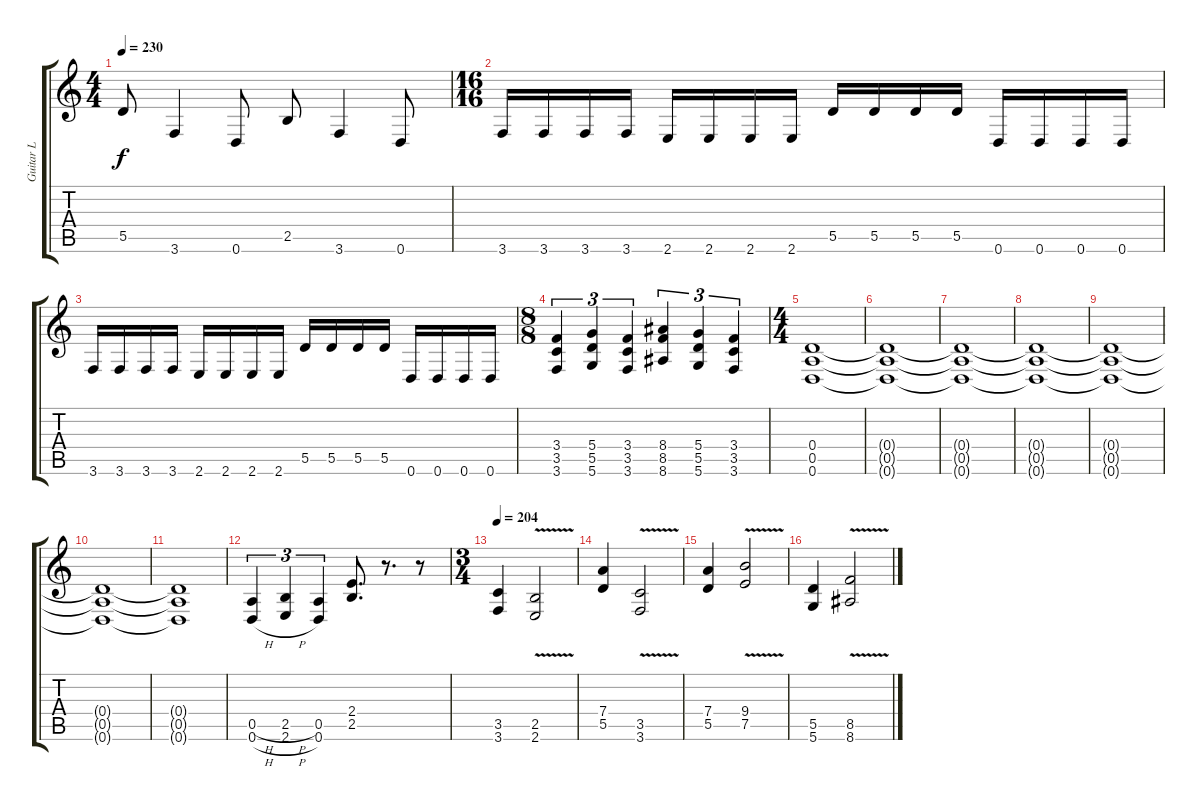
\track ("Guitar L" "Guitar L") {instrument distortionguitar}
\staff {score tabs}
\tuning (E4 B3 G3 D3 A2 D2) {hide}
\ts (4 4)
\tempo 230
\clef g2
\ks c
5.5.8{dy f} 3.6.4 0.6.8 2.5.8 3.6.4 0.6.8 |
\ts (16 16)
3.6.16 3.6.16 3.6.16 3.6.16 2.6.16 2.6.16 2.6.16 2.6.16 5.5.16 5.5.16 5.5.16 5.5.16 0.6.16 0.6.16 0.6.16 0.6.16 |
3.6.16 3.6.16 3.6.16 3.6.16 2.6.16 2.6.16 2.6.16 2.6.16 5.5.16 5.5.16 5.5.16 5.5.16 0.6.16 0.6.16 0.6.16 0.6.16 |
\ts (8 8)
(3.4 3.5 3.6).4{tu (3 2)} (5.4 5.5 5.6).4{tu (3 2)} (3.4 3.5 3.6).4{tu (3 2)} (8.4 8.5 8.6).4{tu (3 2)} (5.4 5.5 5.6).4{tu (3 2)} (3.4 3.5 3.6).4{tu (3 2)} |
\ts (4 4)
(0.4 0.5 0.6).1 |
(0.4{t} 0.5{t} 0.6{t}).1 |
(0.4{t} 0.5{t} 0.6{t}).1 |
(0.4{t} 0.5{t} 0.6{t}).1 |
(0.4{t} 0.5{t} 0.6{t}).1 |
(0.4{t} 0.5{t} 0.6{t}).1 |
(0.4{t} 0.5{t} 0.6{t}).1 |
(0.5{h} 0.6{h}).4{tu (3 2)} (2.5{h} 2.6{h}).4{tu (3 2)} (0.5 0.6).4{tu (3 2)} (2.4 2.5).8{d} r.8{d} r.8 |
\ts (3 4)
\tempo 204
(3.5 3.6).4 (2.5{v} 2.6{v}).2 |
(7.4 5.5).4 (3.5{v} 3.6{v}).2 |
(7.4 5.5).4 (9.4{v} 7.5{v}).2 |
(5.5 5.6).4 (8.5{v} 8.6{v}).2
